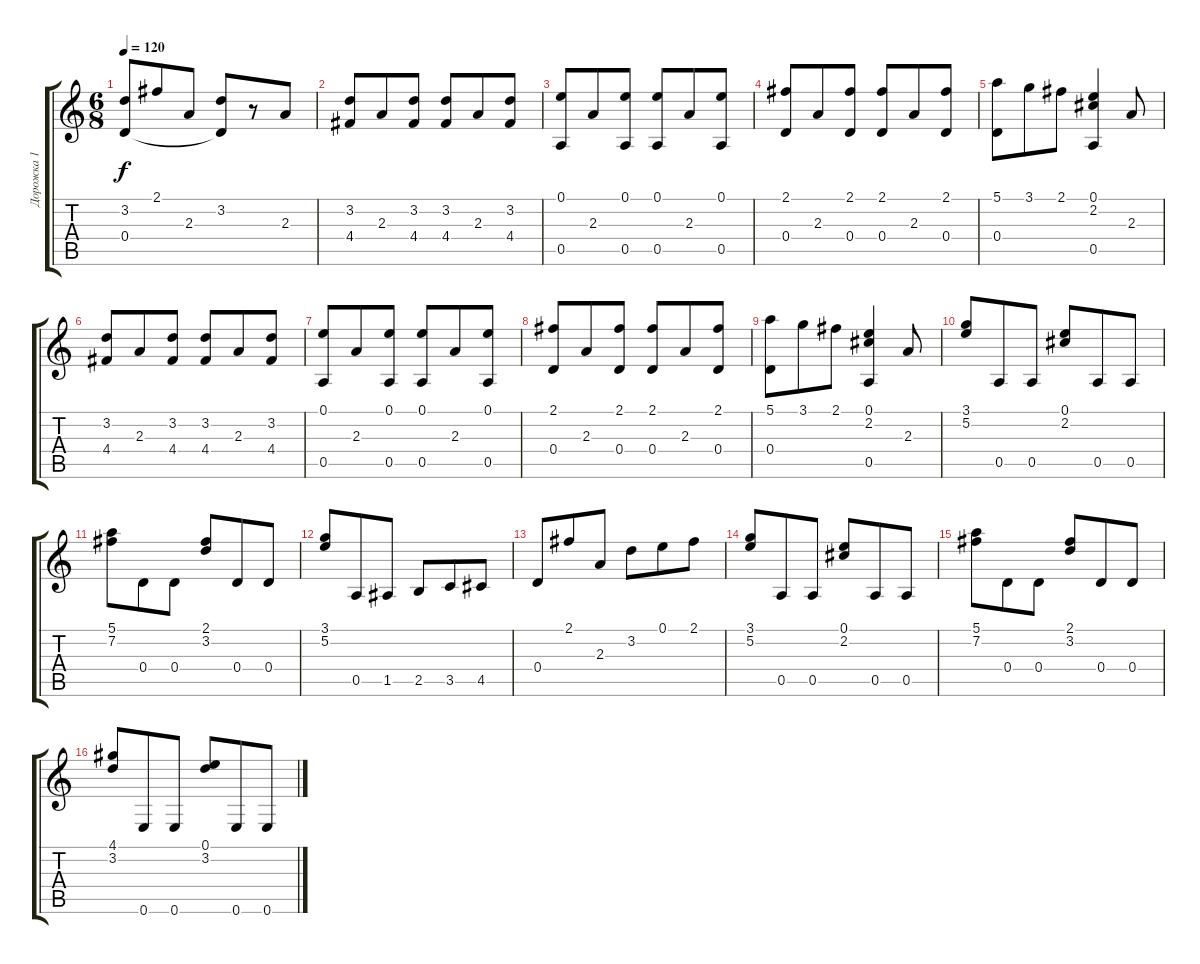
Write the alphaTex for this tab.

\track ("Дорожка 1" "Дорожка 1") {instrument acousticguitarnylon}
\staff {score tabs}
\tuning (E4 B3 G3 D3 A2 E2) {hide}
\ts (6 8)
\tempo 120
\clef g2
\ks c
(3.2 0.4).8{dy f} 2.1.8 2.3.8 (3.2 0.4{t}).8 r.8 2.3.8 |
(3.2 4.4).8 2.3.8 (3.2 4.4).8 (3.2 4.4).8 2.3.8 (3.2 4.4).8 |
(0.1 0.5).8 2.3.8 (0.1 0.5).8 (0.1 0.5).8 2.3.8 (0.1 0.5).8 |
(2.1 0.4).8 2.3.8 (2.1 0.4).8 (2.1 0.4).8 2.3.8 (2.1 0.4).8 |
(5.1 0.4).8 3.1.8 2.1.8 (0.1 2.2 0.5).4 2.3.8 |
(3.2 4.4).8 2.3.8 (3.2 4.4).8 (3.2 4.4).8 2.3.8 (3.2 4.4).8 |
(0.1 0.5).8 2.3.8 (0.1 0.5).8 (0.1 0.5).8 2.3.8 (0.1 0.5).8 |
(2.1 0.4).8 2.3.8 (2.1 0.4).8 (2.1 0.4).8 2.3.8 (2.1 0.4).8 |
(5.1 0.4).8 3.1.8 2.1.8 (0.1 2.2 0.5).4 2.3.8 |
(3.1 5.2).8 0.5.8 0.5.8 (0.1 2.2).8 0.5.8 0.5.8 |
(5.1 7.2).8 0.4.8 0.4.8 (2.1 3.2).8 0.4.8 0.4.8 |
(3.1 5.2).8 0.5.8 1.5.8 2.5.8 3.5.8 4.5.8 |
0.4.8 2.1.8 2.3.8 3.2.8 0.1.8 2.1.8 |
(3.1 5.2).8 0.5.8 0.5.8 (0.1 2.2).8 0.5.8 0.5.8 |
(5.1 7.2).8 0.4.8 0.4.8 (2.1 3.2).8 0.4.8 0.4.8 |
(4.1 3.2).8 0.6.8 0.6.8 (0.1 3.2).8 0.6.8 0.6.8
